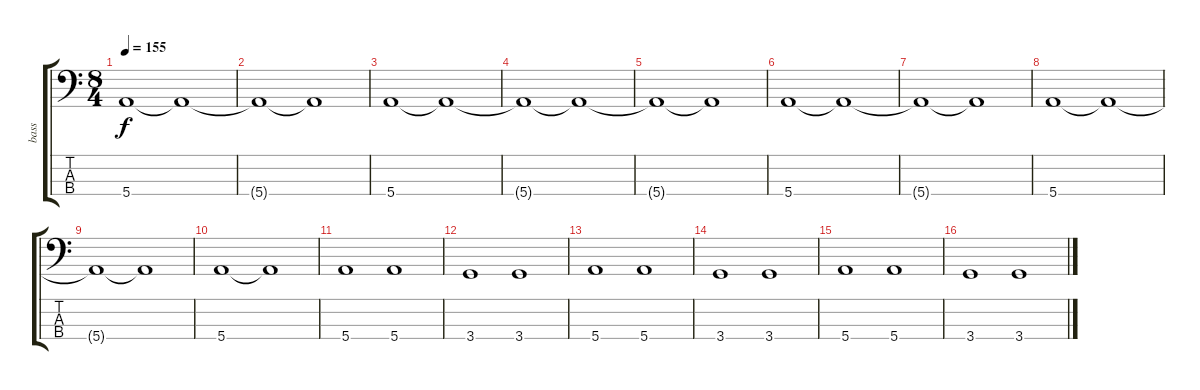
\track ("bass" "bass") {instrument fretlessbass}
\staff {score tabs}
\tuning (G2 D2 A1 E1) {hide}
\ts (8 4)
\tempo 155
\clef f4
\ks c
5.4.1{dy f} 5.4{t}.1 |
5.4{t}.1 5.4{t}.1 |
5.4.1 5.4{t}.1 |
5.4{t}.1 5.4{t}.1 |
5.4{t}.1 5.4{t}.1 |
5.4.1 5.4{t}.1 |
5.4{t}.1 5.4{t}.1 |
5.4.1 5.4{t}.1 |
5.4{t}.1 5.4{t}.1 |
5.4.1 5.4{t}.1 |
5.4.1 5.4.1 |
3.4.1 3.4.1 |
5.4.1 5.4.1 |
3.4.1 3.4.1 |
5.4.1 5.4.1 |
3.4.1 3.4.1
